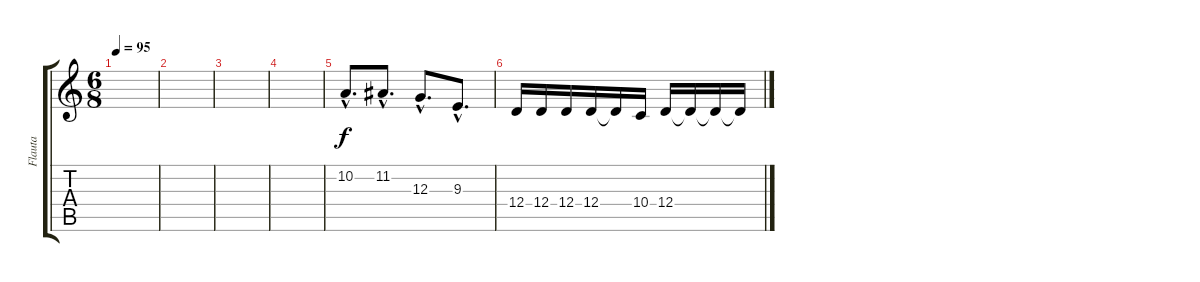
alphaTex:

\track ("Flauta" "Flauta") {instrument flute}
\staff {score tabs}
\tuning (E4 B3 G3 D3 A2 E2) {hide}
\ts (6 8)
\tempo 95
\clef g2
\ks c
|
|
|
|
10.2{hac}.8{d} 11.2{hac}.8{d} 12.3{hac}.8{d} 9.3{hac}.8{d} |
12.4.16 12.4.16 12.4.16 12.4.16 12.4{t}.16 10.4.16 12.4.16 12.4{t}.16 12.4{t}.16 12.4{t}.16
